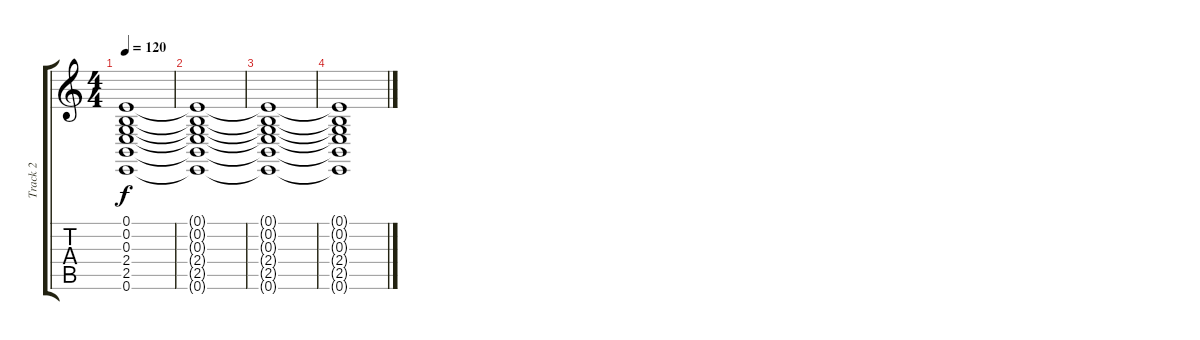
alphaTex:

\track ("Track 2" "Track 2") {instrument drawbarorgan}
\staff {score tabs}
\tuning (E4 B3 G3 D3 A2 E2) {hide}
\ts (4 4)
\tempo 120
\clef g2
\ks c
(0.1 0.2 0.3 2.4 2.5 0.6).1{dy f} |
(0.1{t} 0.2{t} 0.3{t} 2.4{t} 2.5{t} 0.6{t}).1{volume 0} |
(0.1{t} 0.2{t} 0.3{t} 2.4{t} 2.5{t} 0.6{t}).1 |
(0.1{t} 0.2{t} 0.3{t} 2.4{t} 2.5{t} 0.6{t}).1
